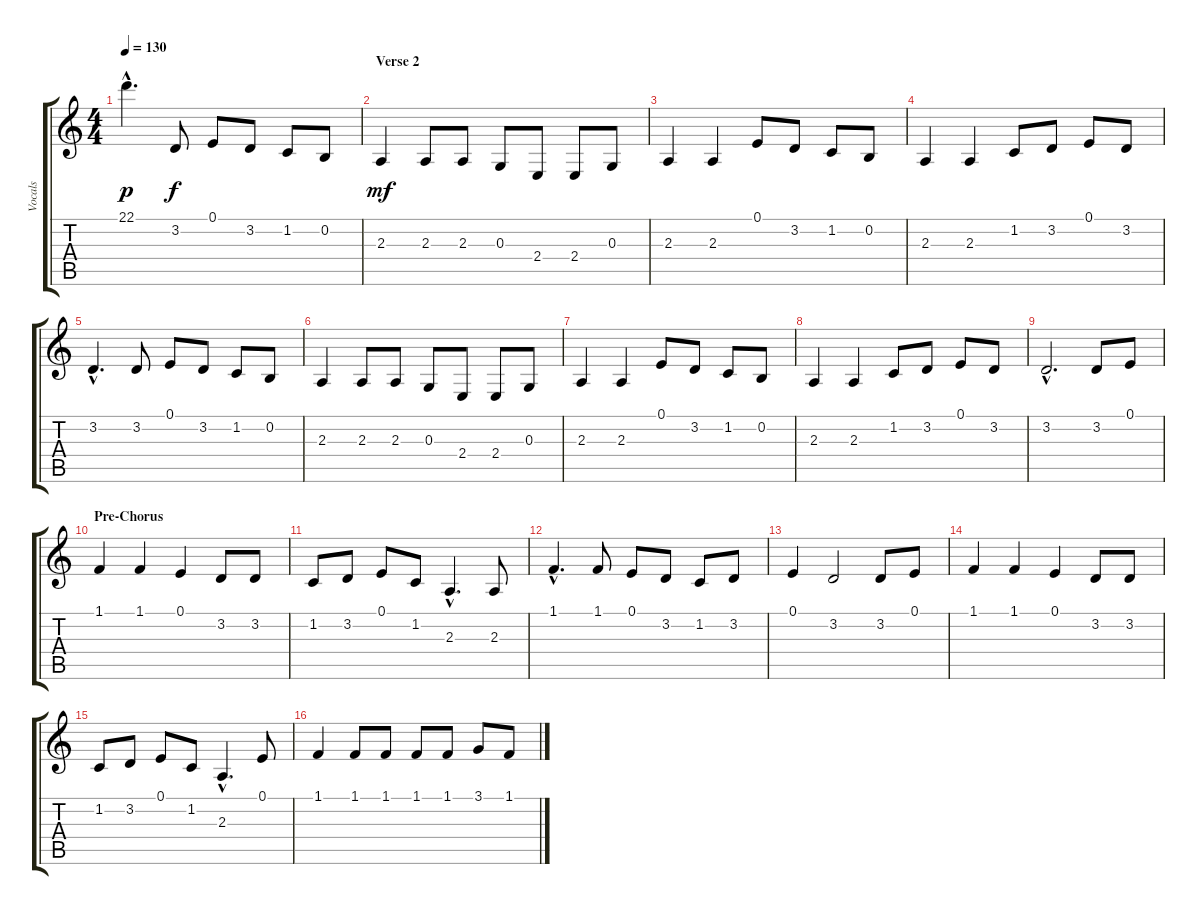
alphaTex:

\track ("Vocals" "Vocals") {instrument englishhorn}
\staff {score tabs}
\tuning (E4 B3 G3 D3 A2 E2) {hide}
\ts (4 4)
\tempo 130
\clef g2
\ks c
22.1{hac}.4{d dy p} 3.2.8{dy f instrument englishhorn} 0.1.8 3.2.8 1.2.8 0.2.8 |
\section ("" "Verse 2")
2.3.4{dy mf} 2.3.8 2.3.8 0.3.8 2.4.8 2.4.8 0.3.8 |
2.3.4 2.3.4 0.1.8 3.2.8 1.2.8 0.2.8 |
2.3.4 2.3.4 1.2.8 3.2.8 0.1.8 3.2.8 |
3.2{hac}.4{d} 3.2.8 0.1.8 3.2.8 1.2.8 0.2.8 |
2.3.4 2.3.8 2.3.8 0.3.8 2.4.8 2.4.8 0.3.8 |
2.3.4 2.3.4 0.1.8 3.2.8 1.2.8 0.2.8 |
2.3.4 2.3.4 1.2.8 3.2.8 0.1.8 3.2.8 |
3.2{hac}.2{d} 3.2.8 0.1.8 |
\section ("" "Pre-Chorus")
1.1.4 1.1.4 0.1.4 3.2.8 3.2.8 |
1.2.8 3.2.8 0.1.8 1.2.8 2.3{hac}.4{d} 2.3.8 |
1.1{hac}.4{d} 1.1.8 0.1.8 3.2.8 1.2.8 3.2.8 |
0.1.4 3.2.2 3.2.8 0.1.8 |
1.1.4 1.1.4 0.1.4 3.2.8 3.2.8 |
1.2.8 3.2.8 0.1.8 1.2.8 2.3{hac}.4{d} 0.1.8 |
1.1.4 1.1.8 1.1.8 1.1.8 1.1.8 3.1.8 1.1.8
